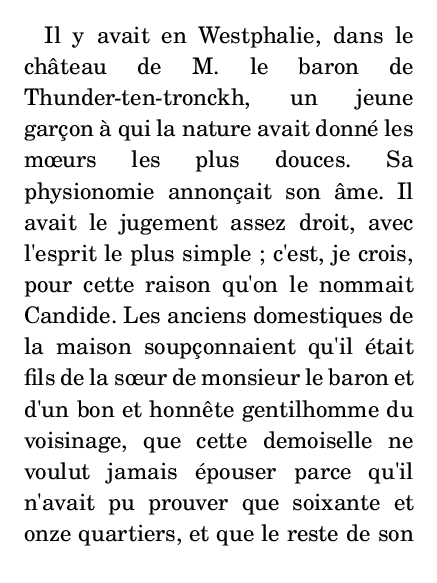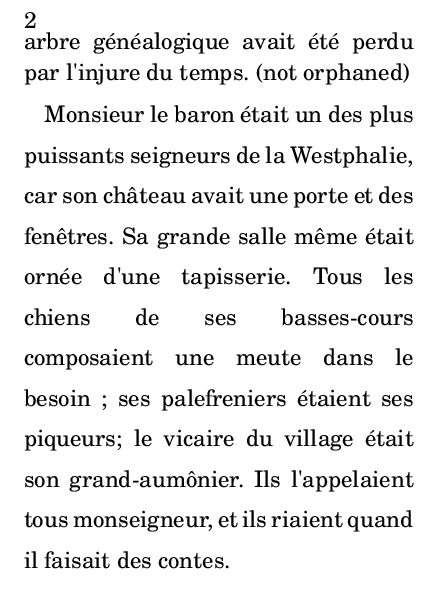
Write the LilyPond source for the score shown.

%% Generated by lilypond-book
%% Options: [exampleindent=10.16\mm,indent=0\mm,line-width=160\mm]
\include "lilypond-book-preamble.ly"


% ****************************************************************
% Start cut-&-pastable-section
% ****************************************************************



\paper {
  indent = 0\mm
  line-width = 160\mm
  % offset the left padding, also add 1mm as lilypond creates cropped
  % images with a little space on the right
  line-width = #(- line-width (* mm  3.000000) (* mm 1))
}

\layout {
  
}





% ****************************************************************
% ly snippet:
% ****************************************************************
\sourcefilename "/home/gub/NewGub/gub/target/linux-x86/src/lilypond-git.sv.gnu.org--lilypond.git-stable-2.22/input/regression/markup-lines.ly"
\sourcefileline 0
\version "2.16.0"

\header {
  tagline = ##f
  texidoc = "Text that can spread over pages is entered with the
@code{\\markuplist} command.  Widowed and orphaned lines are avoided
at the begininng and end of a @code{\\markuplist} containing more
than one line."
}

#(set-default-paper-size "a7")

#(define-markup-list-command (paragraph layout props args) (markup-list?)
  (interpret-markup-list layout props 
   (make-justified-lines-markup-list (cons (make-hspace-markup 2) args))))
\book {
  \markuplist {} % Empty list is handled gracefully
  %% Candide, Voltaire
  \markuplist \override-lines #'(baseline-skip . 3.0) {
    \paragraph { % The final two lines are placed on page 2.
      Il y avait en Westphalie, dans le château de M. le baron de
      Thunder-ten-tronckh, un jeune garçon à qui la nature avait donné
      les mœurs les plus douces.  Sa physionomie annonçait son âme.
      Il avait le jugement assez droit, avec l'esprit le plus simple ;
      c'est, je crois, pour cette raison qu'on le nommait Candide.  Les
      anciens domestiques de la maison soupçonnaient qu'il était fils
      de la sœur de monsieur le baron et d'un bon et honnête
      gentilhomme du voisinage, que cette demoiselle ne voulut jamais
      épouser parce qu'il n'avait pu prouver que soixante et onze
      quartiers, et que le reste de son arbre généalogique avait été
      perdu par l'injure du temps. (not orphaned)
    }
  }
  \markuplist \override-lines #'(baseline-skip . 3.9) {
    \paragraph {
      Monsieur le baron était un des plus puissants seigneurs de la
      Westphalie, car son château avait une porte et des fenêtres.  Sa
      grande salle même était ornée d'une tapisserie.  Tous les chiens
      de ses basses-cours composaient une meute dans le besoin ; ses
      palefreniers étaient ses piqueurs; le vicaire du village était
      son grand-aumônier.  Ils l'appelaient tous monseigneur, et ils
      riaient quand il faisait des contes.
    }
  }
  \markuplist {
    \paragraph { % A single-line paragraph may be orphaned
      Madame la ... (may be orphaned)
    }
  }
}



% ****************************************************************
% end ly snippet
% ****************************************************************
